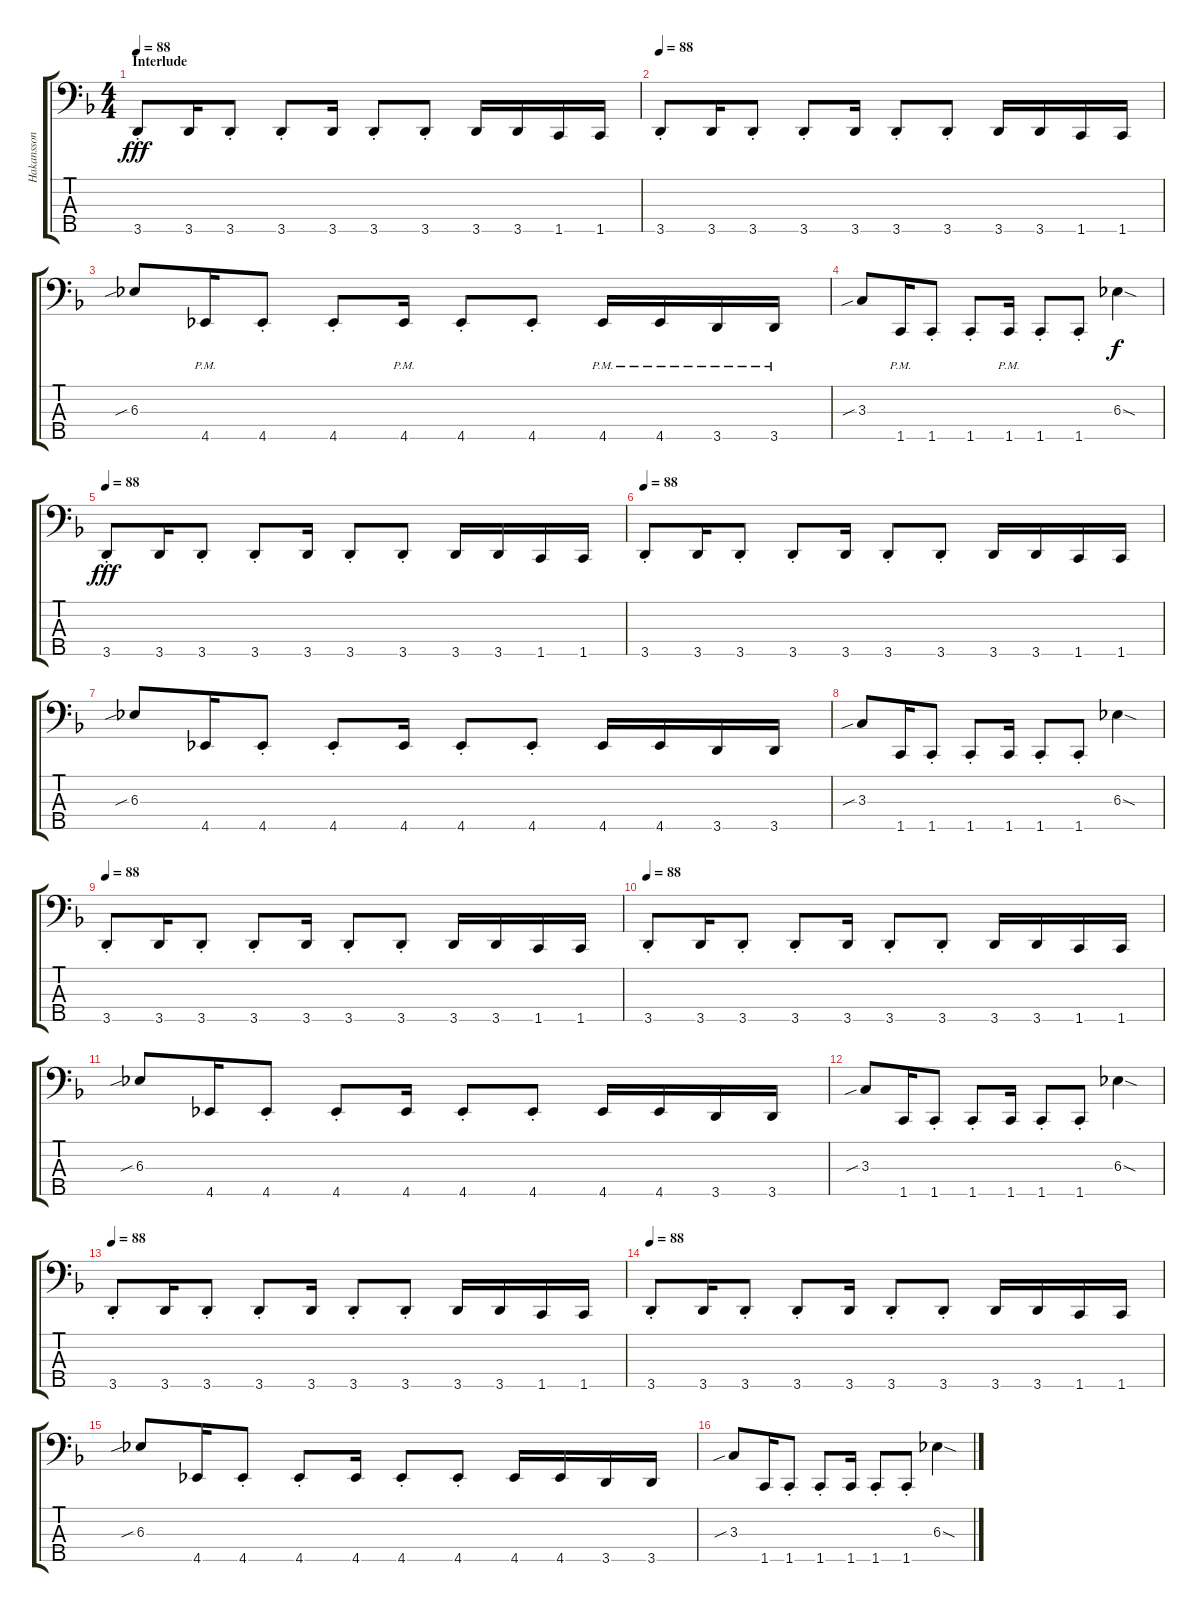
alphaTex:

\track ("Hakansson" "Hakansson") {instrument electricbassfinger}
\staff {score tabs}
\tuning (G2 D2 A1 E1 B0) {hide}
\ts (4 4)
\section ("" "Interlude")
\tempo 88
\clef f4
\ks f
3.5{st}.8{dy fff} 3.5.16 3.5{st}.8 3.5{st}.8 3.5.16 3.5{st}.8 3.5{st}.8 3.5.16 3.5.16 1.5.16 1.5.16 |
\tempo 88
3.5{st}.8 3.5.16 3.5{st}.8 3.5{st}.8 3.5.16 3.5{st}.8 3.5{st}.8 3.5.16 3.5.16 1.5.16 1.5.16 |
6.3{sib}.8 4.5{pm}.16 4.5{st}.8 4.5{st}.8 4.5{pm}.16 4.5{st}.8 4.5{st}.8 4.5{pm}.16 4.5{pm}.16 3.5{pm}.16 3.5{pm}.16 |
3.3{sib}.8 1.5{pm}.16 1.5{st}.8 1.5{st}.8 1.5{pm}.16 1.5{st}.8 1.5{st}.8 6.3{sod}.4{dy f} |
\tempo 88
3.5{st}.8{dy fff} 3.5.16 3.5{st}.8 3.5{st}.8 3.5.16 3.5{st}.8 3.5{st}.8 3.5.16 3.5.16 1.5.16 1.5.16 |
\tempo 88
3.5{st}.8 3.5.16 3.5{st}.8 3.5{st}.8 3.5.16 3.5{st}.8 3.5{st}.8 3.5.16 3.5.16 1.5.16 1.5.16 |
6.3{sib}.8 4.5.16 4.5{st}.8 4.5{st}.8 4.5.16 4.5{st}.8 4.5{st}.8 4.5.16 4.5.16 3.5.16 3.5.16 |
3.3{sib}.8 1.5.16 1.5{st}.8 1.5{st}.8 1.5.16 1.5{st}.8 1.5{st}.8 6.3{sod}.4 |
\tempo 88
3.5{st}.8 3.5.16 3.5{st}.8 3.5{st}.8 3.5.16 3.5{st}.8 3.5{st}.8 3.5.16 3.5.16 1.5.16 1.5.16 |
\tempo 88
3.5{st}.8 3.5.16 3.5{st}.8 3.5{st}.8 3.5.16 3.5{st}.8 3.5{st}.8 3.5.16 3.5.16 1.5.16 1.5.16 |
6.3{sib}.8 4.5.16 4.5{st}.8 4.5{st}.8 4.5.16 4.5{st}.8 4.5{st}.8 4.5.16 4.5.16 3.5.16 3.5.16 |
3.3{sib}.8 1.5.16 1.5{st}.8 1.5{st}.8 1.5.16 1.5{st}.8 1.5{st}.8 6.3{sod}.4 |
\tempo 88
3.5{st}.8 3.5.16 3.5{st}.8 3.5{st}.8 3.5.16 3.5{st}.8 3.5{st}.8 3.5.16 3.5.16 1.5.16 1.5.16 |
\tempo 88
3.5{st}.8 3.5.16 3.5{st}.8 3.5{st}.8 3.5.16 3.5{st}.8 3.5{st}.8 3.5.16 3.5.16 1.5.16 1.5.16 |
6.3{sib}.8 4.5.16 4.5{st}.8 4.5{st}.8 4.5.16 4.5{st}.8 4.5{st}.8 4.5.16 4.5.16 3.5.16 3.5.16 |
3.3{sib}.8 1.5.16 1.5{st}.8 1.5{st}.8 1.5.16 1.5{st}.8 1.5{st}.8 6.3{sod}.4
